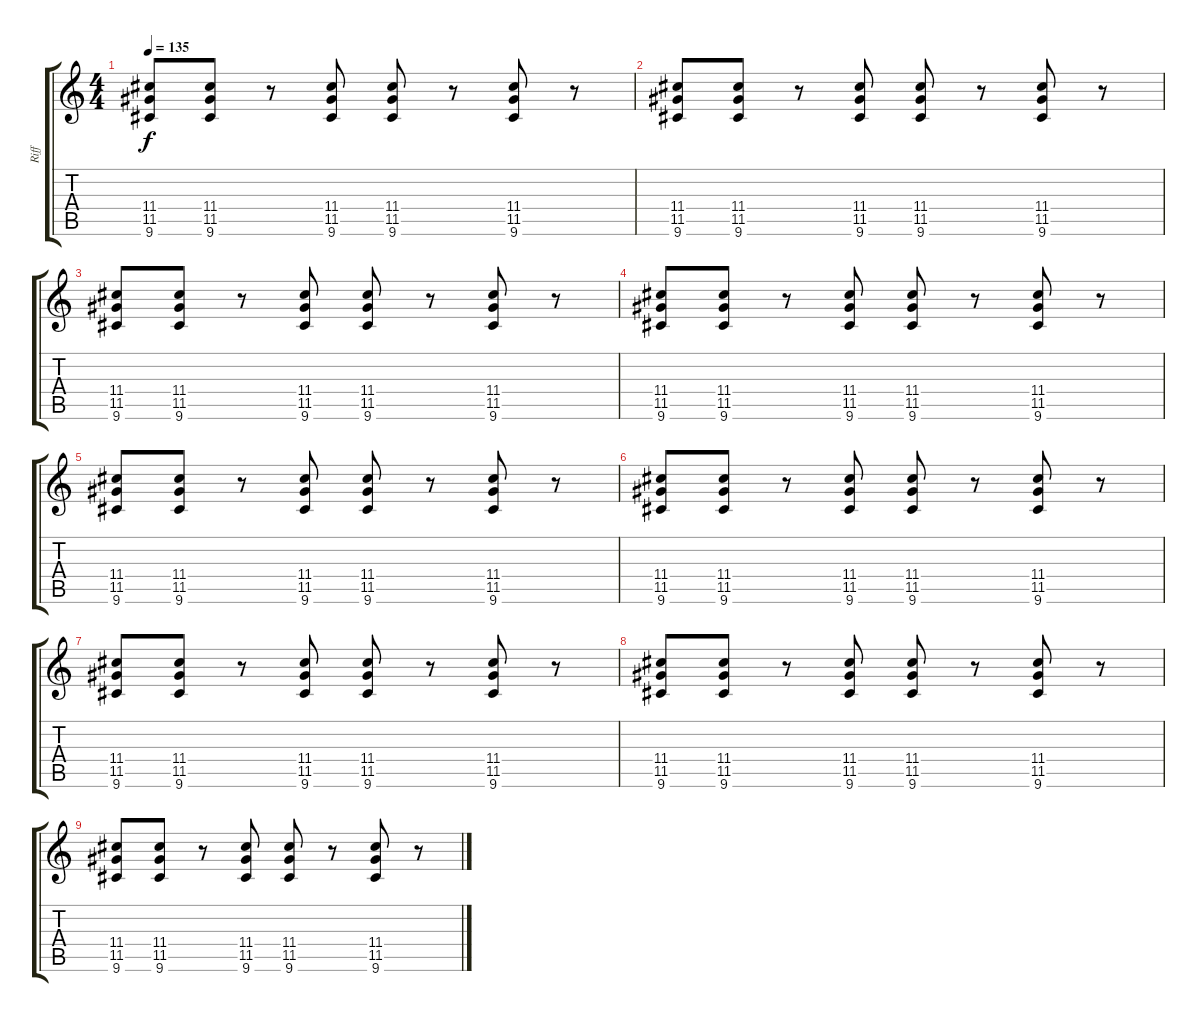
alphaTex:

\track ("Riff" "Riff") {instrument overdrivenguitar}
\staff {score tabs}
\tuning (E4 B3 G3 D3 A2 E2) {hide}
\ts (4 4)
\tempo 135
\clef g2
\ks c
(11.4 11.5 9.6).8{dy f} (11.4 11.5 9.6).8 r.8 (11.4 11.5 9.6).8 (11.4 11.5 9.6).8 r.8 (11.4 11.5 9.6).8 r.8 |
(11.4 11.5 9.6).8 (11.4 11.5 9.6).8 r.8 (11.4 11.5 9.6).8 (11.4 11.5 9.6).8 r.8 (11.4 11.5 9.6).8 r.8 |
(11.4 11.5 9.6).8 (11.4 11.5 9.6).8 r.8 (11.4 11.5 9.6).8 (11.4 11.5 9.6).8 r.8 (11.4 11.5 9.6).8 r.8 |
(11.4 11.5 9.6).8 (11.4 11.5 9.6).8 r.8 (11.4 11.5 9.6).8 (11.4 11.5 9.6).8 r.8 (11.4 11.5 9.6).8 r.8 |
(11.4 11.5 9.6).8 (11.4 11.5 9.6).8 r.8 (11.4 11.5 9.6).8 (11.4 11.5 9.6).8 r.8 (11.4 11.5 9.6).8 r.8 |
(11.4 11.5 9.6).8 (11.4 11.5 9.6).8 r.8 (11.4 11.5 9.6).8 (11.4 11.5 9.6).8 r.8 (11.4 11.5 9.6).8 r.8 |
(11.4 11.5 9.6).8 (11.4 11.5 9.6).8 r.8 (11.4 11.5 9.6).8 (11.4 11.5 9.6).8 r.8 (11.4 11.5 9.6).8 r.8 |
(11.4 11.5 9.6).8 (11.4 11.5 9.6).8 r.8 (11.4 11.5 9.6).8 (11.4 11.5 9.6).8 r.8 (11.4 11.5 9.6).8 r.8 |
(11.4 11.5 9.6).8 (11.4 11.5 9.6).8 r.8 (11.4 11.5 9.6).8 (11.4 11.5 9.6).8 r.8 (11.4 11.5 9.6).8 r.8
